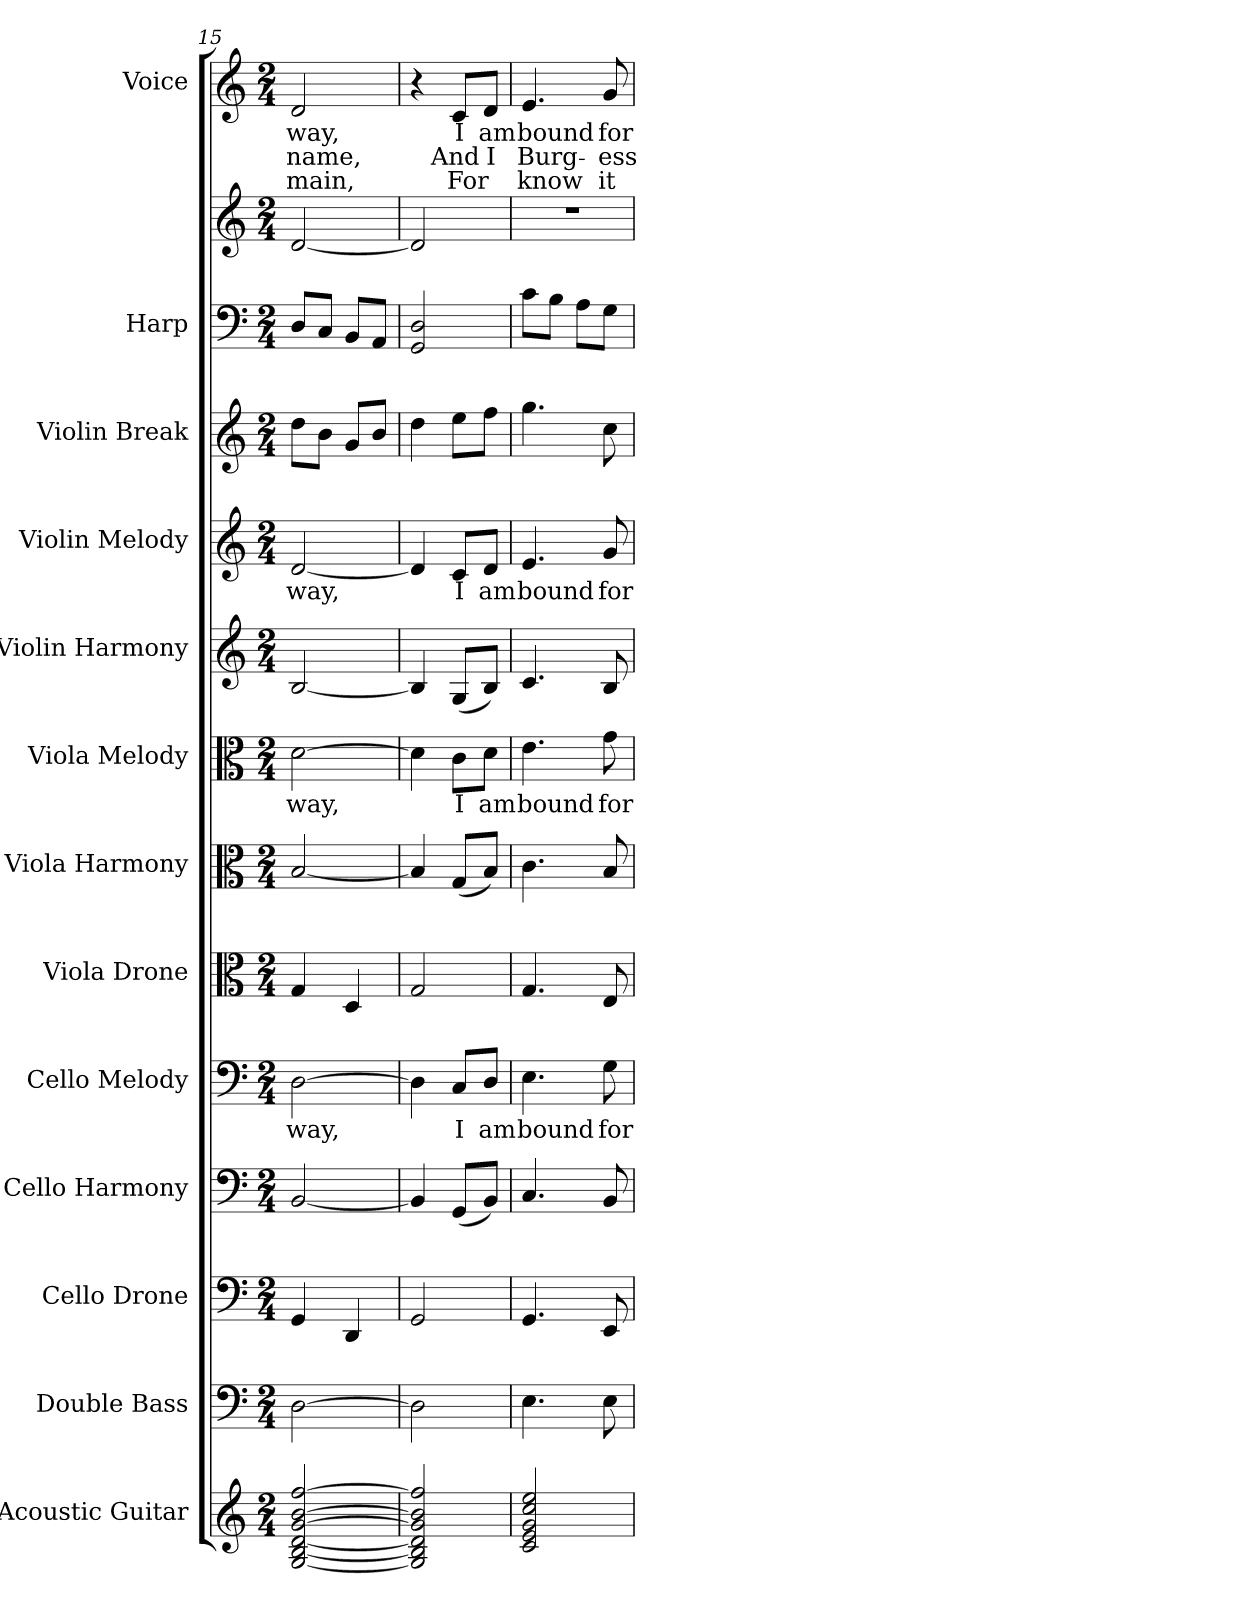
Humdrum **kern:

**kern	**kern	**kern	**kern	**kern	**text	**kern	**kern	**kern	**text	**kern	**kern	**text	**kern	**kern	**kern	**kern	**text	**text	**text
*part13	*part12	*part11	*part10	*part9	*part9	*part8	*part7	*part6	*part6	*part5	*part4	*part4	*part3	*part2	*part2	*part1	*part1	*part1	*part1
*staff14	*staff13	*staff12	*staff11	*staff10	*staff10	*staff9	*staff8	*staff7	*staff7	*staff6	*staff5	*staff5	*staff4	*staff3	*staff2	*staff1	*staff1	*staff1	*staff1
*I"Acoustic Guitar	*I"Double Bass	*I"Cello Drone	*I"Cello Harmony	*I"Cello Melody	*	*I"Viola Drone	*I"Viola Harmony	*I"Viola Melody	*	*I"Violin Harmony	*I"Violin Melody	*	*I"Violin Break	*I"Harp	*	*I"Voice	*	*	*
*I'A. Gtr.	*I'Bass	*I'Drone	*I'Harmony	*I'Melody	*	*I'Drone	*I'Harmony	*I'Melody	*	*I'Harmony	*I'Melody	*	*I'Break	*I'Hp.	*	*I'Voice	*	*	*
*clefG2	*clefF4	*clefF4	*clefF4	*clefF4	*	*clefC3	*clefC3	*clefC3	*	*clefG2	*clefG2	*	*clefG2	*clefF4	*clefG2	*clefG2	*	*	*
*ITrd7c12	*ITrd7c12	*	*	*	*	*	*	*	*	*	*	*	*	*	*	*	*	*	*
*k[]	*k[]	*k[]	*k[]	*k[]	*	*k[]	*k[]	*k[]	*	*k[]	*k[]	*	*k[]	*k[]	*k[]	*k[]	*	*	*
*C:	*C:	*C:	*C:	*C:	*	*C:	*C:	*C:	*	*C:	*C:	*	*C:	*C:	*C:	*C:	*	*	*
*M2/4	*M2/4	*M2/4	*M2/4	*M2/4	*	*M2/4	*M2/4	*M2/4	*	*M2/4	*M2/4	*	*M2/4	*M2/4	*M2/4	*M2/4	*	*	*
=15	=15	=15	=15	=15	=15	=15	=15	=15	=15	=15	=15	=15	=15	=15	=15	=15	=15	=15	=15
!	!	!	!	!	!LO:LY:b:color=#000000	!	!	!	!	!	!	!	!	!	!	!	!	!	!
!	!	!	!	!	!	!	!	!	!LO:LY:b:color=#000000	!	!	!	!	!	!	!	!	!	!
!	!	!	!	!	!	!	!	!	!	!	!	!LO:LY:b:color=#000000	!	!	!	!	!	!	!
!	!	!	!	!	!	!	!	!	!	!	!	!	!	!	!	!	!LO:LY:b:color=#000000	!LO:LY:b:color=#000000	!LO:LY:b:color=#000000
[2GGi/ [2BBi [2Di [2Gi [2Bi [2fi	[2DDi\	4GGi/	[2BBi/	[2Di\	way,	4Gi/	[2Bi/	[2di\	way,	[2Bi/	[2di/	way,	8ddi\L	8Di/L	[2di/	2di/	way,	name,	-main,
.	.	.	.	.	.	.	.	.	.	.	.	.	8bi\J	8Ci/J	.	.	.	.	.
.	.	4DDi/	.	.	.	4Di/	.	.	.	.	.	.	8gi/L	8BBi/L	.	.	.	.	.
.	.	.	.	.	.	.	.	.	.	.	.	.	8bi/J	8AAi/J	.	.	.	.	.
=16	=16	=16	=16	=16	=16	=16	=16	=16	=16	=16	=16	=16	=16	=16	=16	=16	=16	=16	=16
2GGi/] 2BBi] 2Di] 2Gi] 2Bi] 2fi]	2DDi\]	2GGi/	4BBi/]	4Di\]	.	2Gi/	4Bi/]	4di\]	.	4Bi/]	4di/]	.	4ddi\	2GGi/ 2Di	2di/]	4r	.	.	.
!	!	!	!	!	!LO:LY:b:color=#000000	!	!	!	!	!	!	!	!	!	!	!	!	!	!
!	!	!	!	!	!	!	!	!	!LO:LY:b:color=#000000	!	!	!	!	!	!	!	!	!	!
!	!	!	!	!	!	!	!	!	!	!	!	!LO:LY:b:color=#000000	!	!	!	!	!	!	!
!	!	!	!	!	!	!	!	!	!	!	!	!	!	!	!	!	!LO:LY:b:color=#000000	!LO:LY:b:color=#000000	!LO:LY:b:color=#000000
.	.	.	(8GGi/L	8Ci/L	I	.	(8Gi/L	8ci\L	I	(8Gi/L	8ci/L	I	8eei\L	.	.	8ci/L	I	And	For
!	!	!	!	!	!LO:LY:b:color=#000000	!	!	!	!	!	!	!	!	!	!	!	!	!	!
!	!	!	!	!	!	!	!	!	!LO:LY:b:color=#000000	!	!	!	!	!	!	!	!	!	!
!	!	!	!	!	!	!	!	!	!	!	!	!LO:LY:b:color=#000000	!	!	!	!	!	!	!
!	!	!	!	!	!	!	!	!	!	!	!	!	!	!	!	!	!LO:LY:b:color=#000000	!LO:LY:b:color=#000000	!
.	.	.	8BBi/J)	8Di/J	am	.	8Bi/J)	8di\J	am	8Bi/J)	8di/J	am	8ffi\J	.	.	8di/J	am	I	.
!!LO:LB:g=z
=17	=17	=17	=17	=17	=17	=17	=17	=17	=17	=17	=17	=17	=17	=17	=17	=17	=17	=17	=17
!	!	!	!	!	!LO:LY:b:color=#000000	!	!	!	!	!	!	!	!	!	!	!	!	!	!
!	!	!	!	!	!	!	!	!	!LO:LY:b:color=#000000	!	!	!	!	!	!	!	!	!	!
!	!	!	!	!	!	!	!	!	!	!	!	!LO:LY:b:color=#000000	!	!	!LO:N:vis=1	!	!	!	!
!	!	!	!	!	!	!	!	!	!	!	!	!	!	!	!	!	!LO:LY:b:color=#000000	!LO:LY:b:color=#000000	!LO:LY:b:color=#000000
2Ci/ 2Ei 2Gi 2ci 2ei	4.EEi\	4.GGi/	4.Ci/	4.Ei\	bound	4.Gi/	4.ci\	4.ei\	bound	4.ci/	4.ei/	bound	4.ggi\	8ci\L	2r	4.ei/	bound	Burg-	know
.	.	.	.	.	.	.	.	.	.	.	.	.	.	8Bi\J	.	.	.	.	.
.	.	.	.	.	.	.	.	.	.	.	.	.	.	8Ai\L	.	.	.	.	.
!	!	!	!	!	!LO:LY:b:color=#000000	!	!	!	!	!	!	!	!	!	!	!	!	!	!
!	!	!	!	!	!	!	!	!	!LO:LY:b:color=#000000	!	!	!	!	!	!	!	!	!	!
!	!	!	!	!	!	!	!	!	!	!	!	!LO:LY:b:color=#000000	!	!	!	!	!	!	!
!	!	!	!	!	!	!	!	!	!	!	!	!	!	!	!	!	!LO:LY:b:color=#000000	!LO:LY:b:color=#000000	!LO:LY:b:color=#000000
.	8EEi\	8EEi/	8BBi/	8Gi\	for	8Ei/	8Bi/	8gi\	for	8Bi/	8gi/	for	8cci\	8Gi\J	.	8gi/	for	-ess	it
=	=	=	=	=	=	=	=	=	=	=	=	=	=	=	=	=	=	=	=
*-	*-	*-	*-	*-	*-	*-	*-	*-	*-	*-	*-	*-	*-	*-	*-	*-	*-	*-	*-
